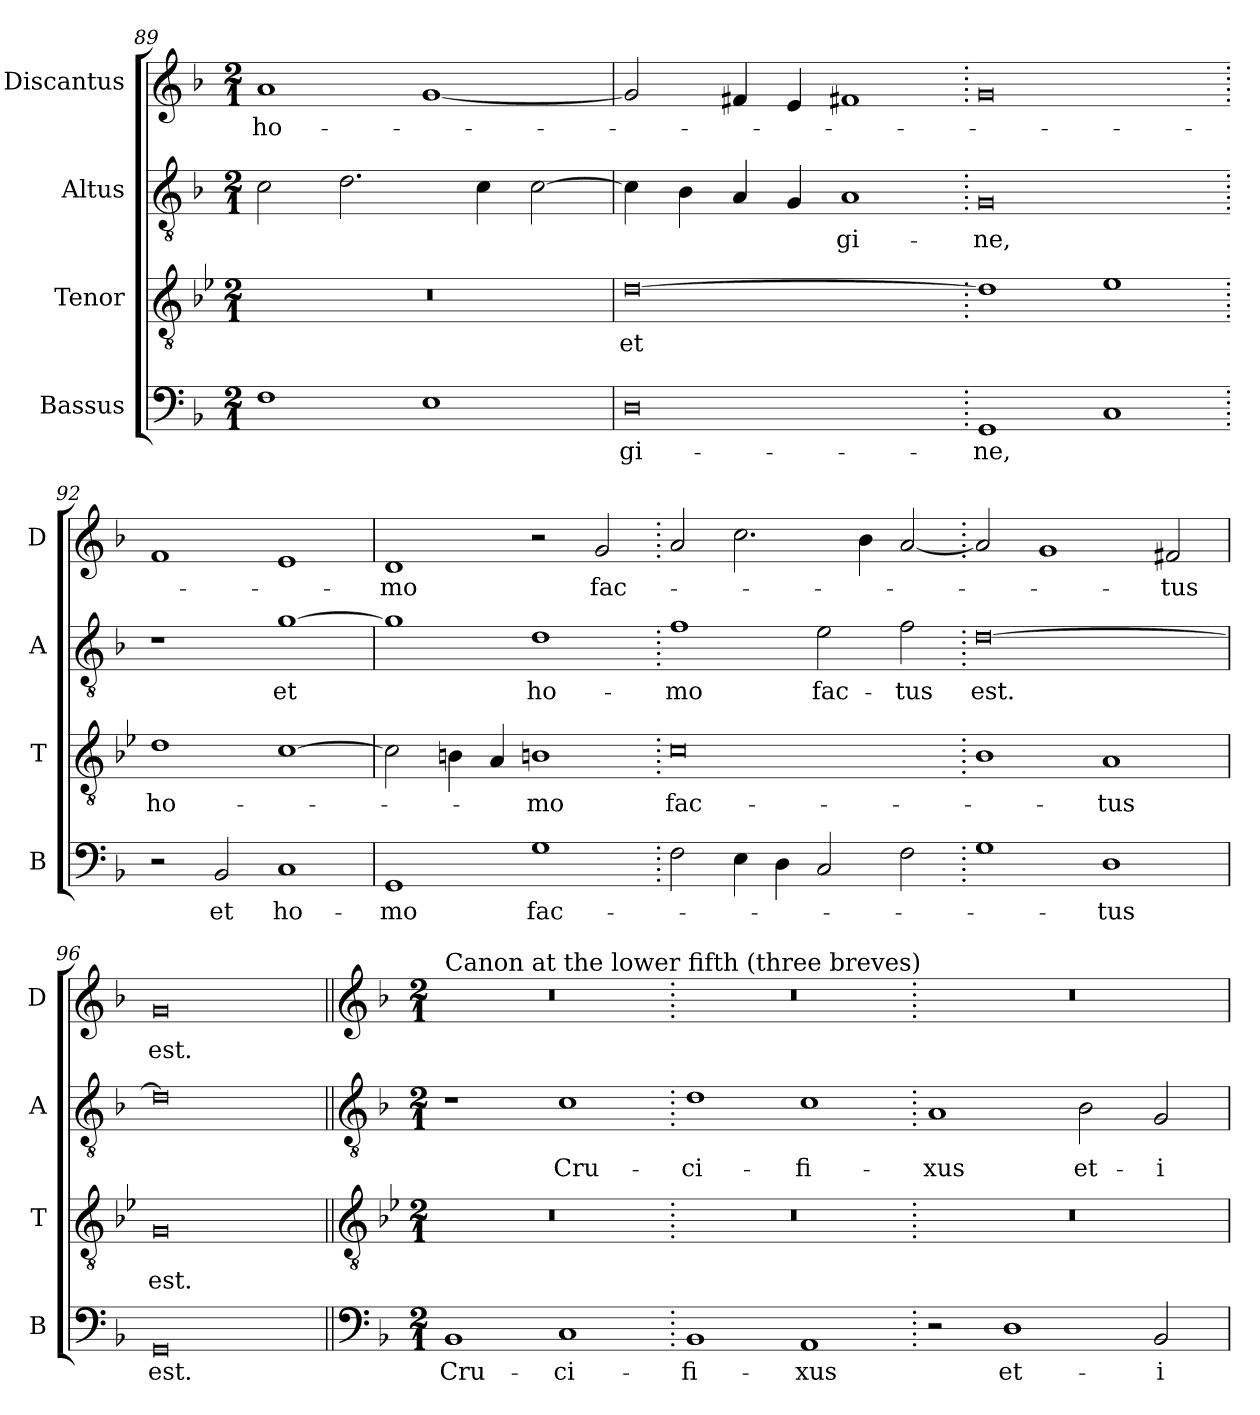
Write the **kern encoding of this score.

**kern	**text	**kern	**text	**kern	**text	**kern	**text
*part4	*part4	*part3	*part3	*part2	*part2	*part1	*part1
*staff4	*staff4	*staff3	*staff3	*staff2	*staff2	*staff1	*staff1
*I"Bassus	*	*I"Tenor	*	*I"Altus	*	*I"Discantus	*
*I'B	*	*I'T	*	*I'A	*	*I'D	*
*clefF4	*	*clefGv2	*	*clefGv2	*	*clefG2	*
*k[b-]	*	*k[b-e-]	*	*k[b-]	*	*k[b-]	*
*M2/1	*	*M2/1	*	*M2/1	*	*M2/1	*
=89	=89	=89	=89	=89	=89	=89	=89
1F	.	0r	.	2c\	.	1a	ho-
.	.	.	.	2.d\	.	.	.
1E	.	.	.	.	.	[1g	.
.	.	.	.	4c\	.	.	.
.	.	.	.	[2c\	.	.	.
=90	=90	=90	=90	=90	=90	=90	=90
0D	-gi-	[0d	et	4c\]	.	2g/]	.
.	.	.	.	4B-\	.	.	.
.	.	.	.	4A/	.	4f#X/	.
.	.	.	.	4G/	.	4e/	.
.	.	.	.	1A	-gi-	1f#X	.
=91.	=91.	=91.	=91.	=91.	=91.	=91.	=91.
1GG	-ne,	1d]	.	0G	-ne,	0g	.
1C	.	1e-	.	.	.	.	.
=92.	=92.	=92.	=92.	=92.	=92.	=92.	=92.
2r	.	1d	ho-	1r	.	1f	.
2BB-/	et	.	.	.	.	.	.
1C	ho-	[1c	.	[1g	et	1e	.
=93	=93	=93	=93	=93	=93	=93	=93
1GG	-mo	2c\]	.	1g]	.	1d	-mo
.	.	4Bn\	.	.	.	.	.
.	.	4A/	.	.	.	.	.
1G	fac-	1Bn	-mo	1d	ho-	2r	.
.	.	.	.	.	.	2g/	fac-
=94.	=94.	=94.	=94.	=94.	=94.	=94.	=94.
2F\	.	0c	fac-	1f	-mo	2a/	.
4E\	.	.	.	.	.	2.cc\	.
4D\	.	.	.	.	.	.	.
2C/	.	.	.	2e\	fac-	.	.
.	.	.	.	.	.	4b-\	.
2F\	.	.	.	2f\	-tus	[2a/	.
=95.	=95.	=95.	=95.	=95.	=95.	=95.	=95.
1G	.	1B-	.	[0d	est.	2a/]	.
.	.	.	.	.	.	1g	.
1D	-tus	1A	-tus	.	.	.	.
.	.	.	.	.	.	2f#X/	-tus
=96	=96	=96	=96	=96	=96	=96	=96
0GG	est.	0G	est.	0d]	.	0g	est.
!!LO:LB:g=z
=97||	=97||	=97||	=97||	=97||	=97||	=97||	=97||
*clefF4	*	*clefGv2	*	*clefGv2	*	*clefG2	*
*k[b-]	*	*k[b-e-]	*	*k[b-]	*	*k[b-]	*
*M2/1	*	*M2/1	*	*M2/1	*	*M2/1	*
!	!	!	!	!	!	!LO:TX:a:t=Canon at the lower fifth (three breves)	!
1BB-	Cru-	0r	.	1r	.	0r	.
1C	-ci-	.	.	1c	Cru-	.	.
=98.	=98.	=98.	=98.	=98.	=98.	=98.	=98.
1BB-	-fi-	0r	.	1d	-ci-	0r	.
1AA	-xus	.	.	1c	-fi-	.	.
=99.	=99.	=99.	=99.	=99.	=99.	=99.	=99.
2r	.	0r	.	1A	-xus	0r	.
1D	et-	.	.	.	.	.	.
.	.	.	.	2B-\	et-	.	.
2BB-/	-i-	.	.	2G/	-i-	.	.
=	=	=	=	=	=	=	=
*-	*-	*-	*-	*-	*-	*-	*-
